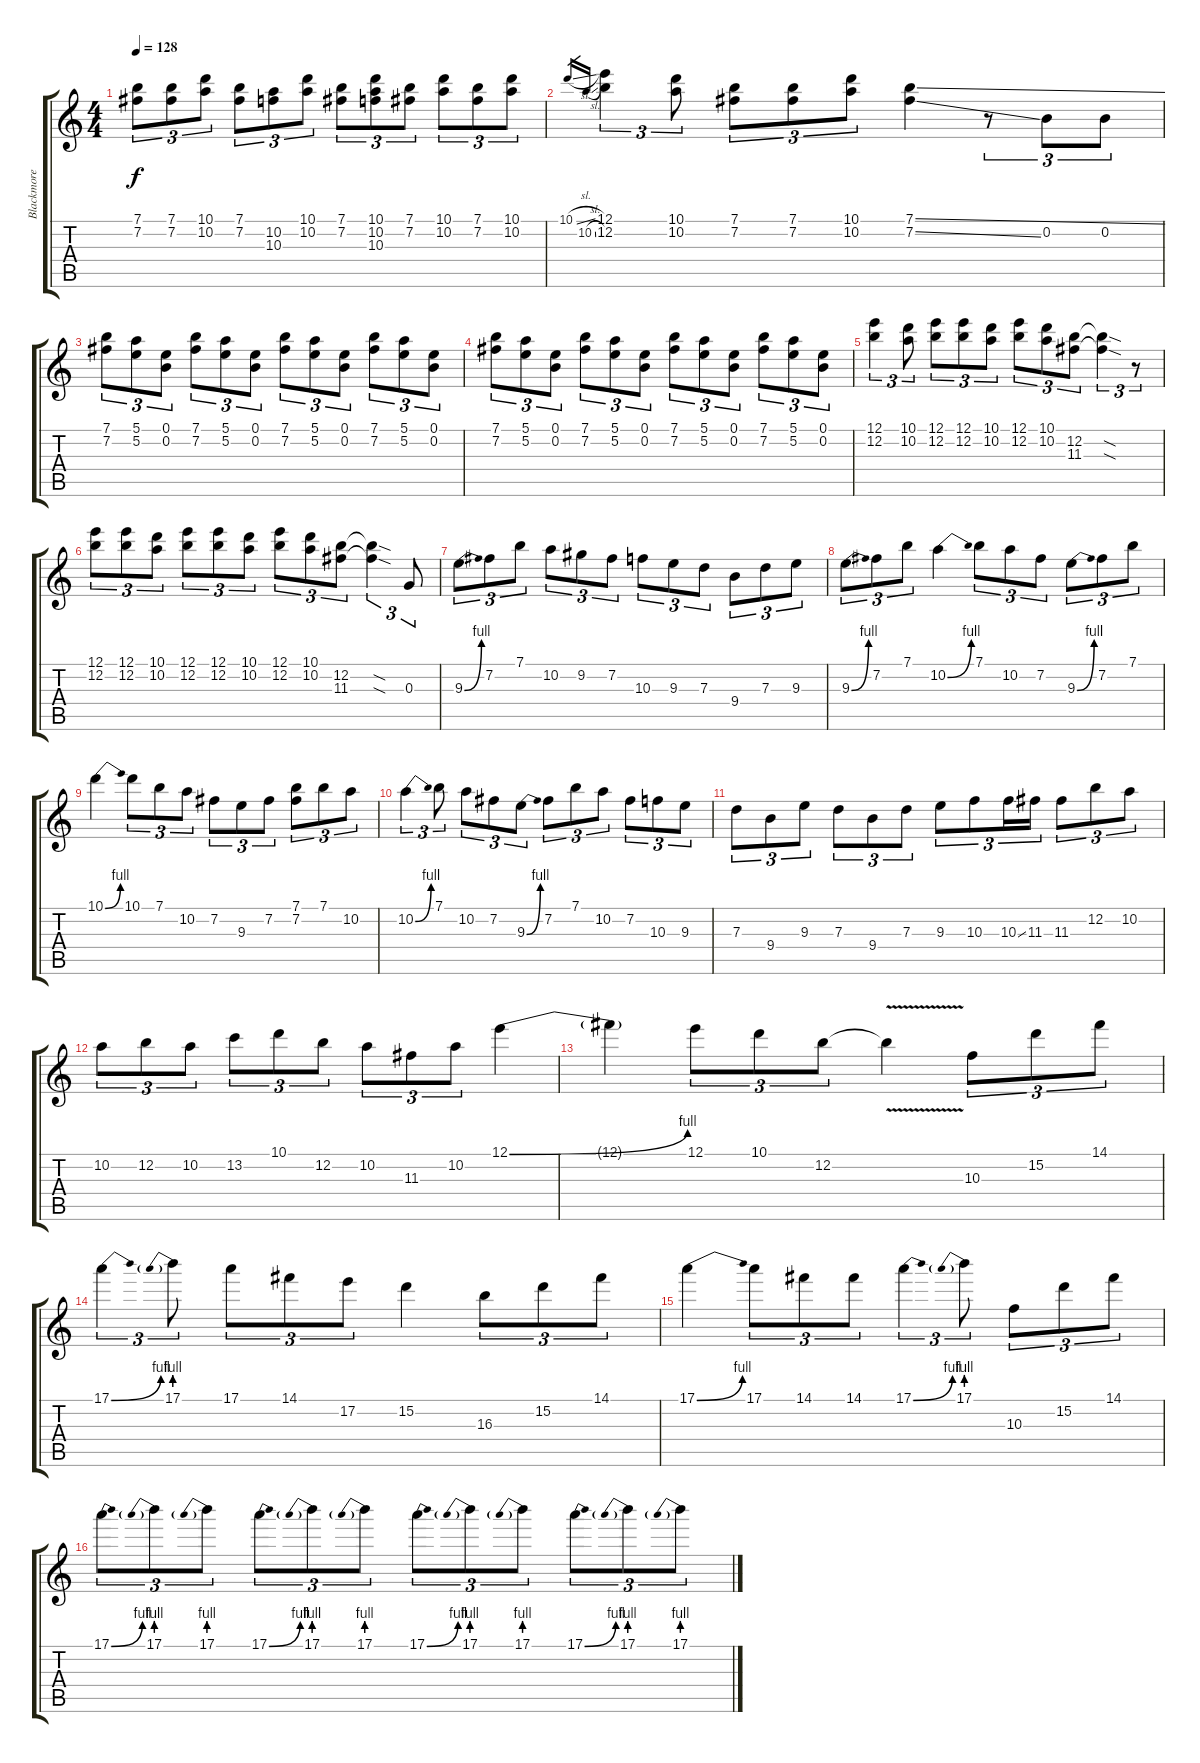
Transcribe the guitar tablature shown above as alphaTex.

\track ("Blackmore" "Blackmore") {instrument overdrivenguitar}
\staff {score tabs}
\tuning (E4 B3 G3 D3 A2 E2) {hide}
\ts (4 4)
\tempo 128
\clef g2
\ks c
(7.1 7.2).8{tu (3 2) dy f} (7.1 7.2).8{tu (3 2)} (10.1 10.2).8{tu (3 2)} (7.1 7.2).8{tu (3 2)} (10.2 10.3).8{tu (3 2)} (10.1 10.2).8{tu (3 2)} (7.1 7.2).8{tu (3 2)} (10.1 10.2 10.3).8{tu (3 2)} (7.1 7.2).8{tu (3 2)} (10.1 10.2).8{tu (3 2)} (7.1 7.2).8{tu (3 2)} (10.1 10.2).8{tu (3 2)} |
10.1{sl}.16{gr} 10.2{sl}.16{gr} (12.1 12.2).4{tu (3 2)} (10.1 10.2).8{tu (3 2)} (7.1 7.2).8{tu (3 2)} (7.1 7.2).8{tu (3 2)} (10.1 10.2).8{tu (3 2)} (7.1{ss} 7.2{ss}).4 r.8{tu (3 2)} 0.2.8{tu (3 2)} 0.2.8{tu (3 2)} |
(7.1 7.2).8{tu (3 2)} (5.1 5.2).8{tu (3 2)} (0.1 0.2).8{tu (3 2)} (7.1 7.2).8{tu (3 2)} (5.1 5.2).8{tu (3 2)} (0.1 0.2).8{tu (3 2)} (7.1 7.2).8{tu (3 2)} (5.1 5.2).8{tu (3 2)} (0.1 0.2).8{tu (3 2)} (7.1 7.2).8{tu (3 2)} (5.1 5.2).8{tu (3 2)} (0.1 0.2).8{tu (3 2)} |
(7.1 7.2).8{tu (3 2)} (5.1 5.2).8{tu (3 2)} (0.1 0.2).8{tu (3 2)} (7.1 7.2).8{tu (3 2)} (5.1 5.2).8{tu (3 2)} (0.1 0.2).8{tu (3 2)} (7.1 7.2).8{tu (3 2)} (5.1 5.2).8{tu (3 2)} (0.1 0.2).8{tu (3 2)} (7.1 7.2).8{tu (3 2)} (5.1 5.2).8{tu (3 2)} (0.1 0.2).8{tu (3 2)} |
(12.1 12.2).4{tu (3 2)} (10.1 10.2).8{tu (3 2)} (12.1 12.2).8{tu (3 2)} (12.1 12.2).8{tu (3 2)} (10.1 10.2).8{tu (3 2)} (12.1 12.2).8{tu (3 2)} (10.1 10.2).8{tu (3 2)} (12.2 11.3).8{tu (3 2)} (12.2{sod t} 11.3{sod t}).4{tu (3 2)} r.8{tu (3 2)} |
(12.1 12.2).8{tu (3 2)} (12.1 12.2).8{tu (3 2)} (10.1 10.2).8{tu (3 2)} (12.1 12.2).8{tu (3 2)} (12.1 12.2).8{tu (3 2)} (10.1 10.2).8{tu (3 2)} (12.1 12.2).8{tu (3 2)} (10.1 10.2).8{tu (3 2)} (12.2 11.3).8{tu (3 2)} (12.2{sod t} 11.3{sod t}).4{tu (3 2)} 0.3.8{tu (3 2)} |
9.3{be (bend 0 0 60 4)}.8{tu (3 2)} 7.2.8{tu (3 2)} 7.1.8{tu (3 2)} 10.2.8{tu (3 2)} 9.2.8{tu (3 2)} 7.2.8{tu (3 2)} 10.3.8{tu (3 2)} 9.3.8{tu (3 2)} 7.3.8{tu (3 2)} 9.4.8{tu (3 2)} 7.3.8{tu (3 2)} 9.3.8{tu (3 2)} |
9.3{be (bend 0 0 60 4)}.8{tu (3 2)} 7.2.8{tu (3 2)} 7.1.8{tu (3 2)} 10.2{be (bend 0 0 60 4)}.4 7.1.8{tu (3 2)} 10.2.8{tu (3 2)} 7.2.8{tu (3 2)} 9.3{be (bend 0 0 60 4)}.8{tu (3 2)} 7.2.8{tu (3 2)} 7.1.8{tu (3 2)} |
10.1{be (bend 0 0 60 4)}.4 10.1.8{tu (3 2)} 7.1.8{tu (3 2)} 10.2.8{tu (3 2)} 7.2.8{tu (3 2)} 9.3.8{tu (3 2)} 7.2.8{tu (3 2)} (7.1 7.2).8{tu (3 2)} 7.1.8{tu (3 2)} 10.2.8{tu (3 2)} |
10.2{be (bend 0 0 60 4)}.4{tu (3 2)} 7.1.8{tu (3 2)} 10.2.8{tu (3 2)} 7.2.8{tu (3 2)} 9.3{be (bend 0 0 60 4)}.8{tu (3 2)} 7.2.8{tu (3 2)} 7.1.8{tu (3 2)} 10.2.8{tu (3 2)} 7.2.8{tu (3 2)} 10.3.8{tu (3 2)} 9.3.8{tu (3 2)} |
7.3.8{tu (3 2)} 9.4.8{tu (3 2)} 9.3.8{tu (3 2)} 7.3.8{tu (3 2)} 9.4.8{tu (3 2)} 7.3.8{tu (3 2)} 9.3.8{tu (3 2)} 10.3.8{tu (3 2)} 10.3{ss}.16{tu (3 2)} 11.3.16{tu (3 2)} 11.3.8{tu (3 2)} 12.2.8{tu (3 2)} 10.2.8{tu (3 2)} |
10.2.8{tu (3 2)} 12.2.8{tu (3 2)} 10.2.8{tu (3 2)} 13.2.8{tu (3 2)} 10.1.8{tu (3 2)} 12.2.8{tu (3 2)} 10.2.8{tu (3 2)} 11.3.8{tu (3 2)} 10.2.8{tu (3 2)} 12.1{be (bend 0 0 60 4)}.4 |
12.1{t}.4 12.1.8{tu (3 2)} 10.1.8{tu (3 2)} 12.2.8{tu (3 2)} 12.2{v t}.4 10.3.8{tu (3 2)} 15.2.8{tu (3 2)} 14.1.8{tu (3 2)} |
17.1{be (bend 0 0 60 4)}.4{tu (3 2)} 17.1{be (prebend 0 4 60 4)}.8{tu (3 2)} 17.1.8{tu (3 2)} 14.1.8{tu (3 2)} 17.2.8{tu (3 2)} 15.2.4 16.3.8{tu (3 2)} 15.2.8{tu (3 2)} 14.1.8{tu (3 2)} |
17.1{be (bend 0 0 60 4)}.4 17.1.8{tu (3 2)} 14.1.8{tu (3 2)} 14.1.8{tu (3 2)} 17.1{be (bend 0 0 60 4)}.4{tu (3 2)} 17.1{be (prebend 0 4 60 4)}.8{tu (3 2)} 10.3.8{tu (3 2)} 15.2.8{tu (3 2)} 14.1.8{tu (3 2)} |
17.1{be (bend 0 0 60 4)}.8{tu (3 2) volume 0} 17.1{be (prebend 0 4 60 4)}.8{tu (3 2)} 17.1{be (prebend 0 4 60 4)}.8{tu (3 2)} 17.1{be (bend 0 0 60 4)}.8{tu (3 2)} 17.1{be (prebend 0 4 60 4)}.8{tu (3 2)} 17.1{be (prebend 0 4 60 4)}.8{tu (3 2)} 17.1{be (bend 0 0 60 4)}.8{tu (3 2)} 17.1{be (prebend 0 4 60 4)}.8{tu (3 2)} 17.1{be (prebend 0 4 60 4)}.8{tu (3 2)} 17.1{be (bend 0 0 60 4)}.8{tu (3 2)} 17.1{be (prebend 0 4 60 4)}.8{tu (3 2)} 17.1{be (prebend 0 4 60 4)}.8{tu (3 2)}
